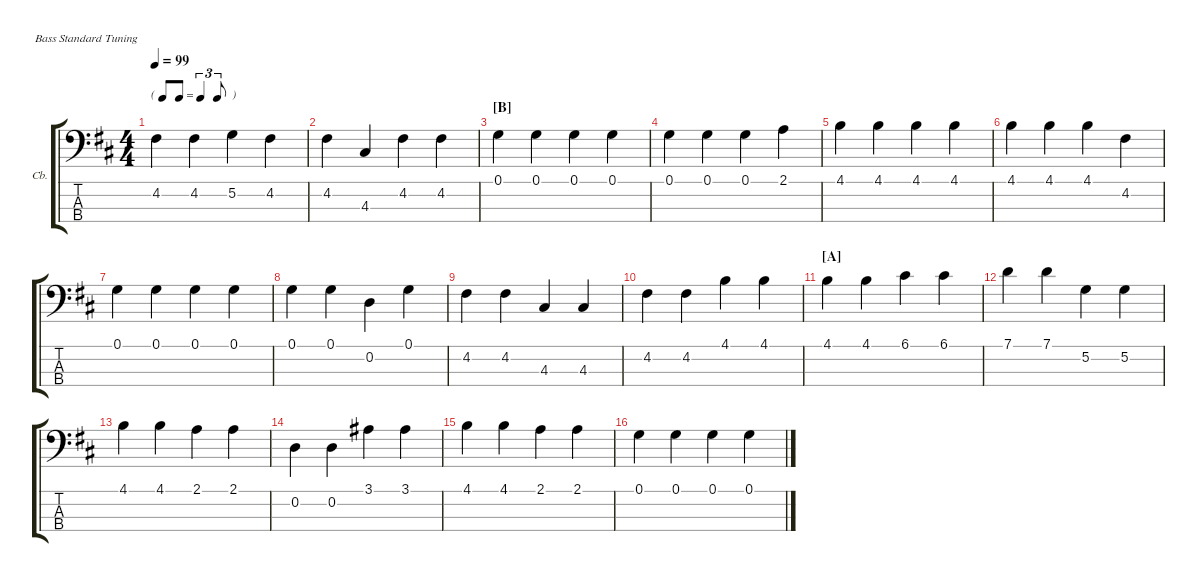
\defaultSystemsLayout 4
\hideDynamics
\bracketExtendMode groupsimilarinstruments
\firstSystemTrackNameOrientation horizontal
\otherSystemsTrackNameOrientation horizontal
\track ("Contrabass" "Cb.") {instrument acousticbass}
\staff {score tabs}
\tuning (G2 D2 A1 E1)
\ts (4 4)
\tf triplet8th
\tempo 99
\clef f4
\ks d
4.2.4{dy mp} 4.2.4 5.2.4 4.2.4 |
4.2.4 4.3.4 4.2.4 4.2.4 |
\section ("B" "")
0.1.4 0.1.4 0.1.4 0.1.4 |
0.1.4 0.1.4 0.1.4 2.1.4 |
4.1.4 4.1.4 4.1.4 4.1.4 |
4.1.4 4.1.4 4.1.4 4.2.4 |
0.1.4 0.1.4 0.1.4 0.1.4 |
0.1.4 0.1.4 0.2.4 0.1.4 |
4.2.4 4.2.4 4.3.4 4.3.4 |
4.2.4 4.2.4 4.1.4 4.1.4 |
\section ("A" "")
4.1.4 4.1.4 6.1.4 6.1.4 |
7.1.4 7.1.4 5.2.4 5.2.4 |
4.1.4 4.1.4 2.1.4 2.1.4 |
0.2.4 0.2.4 3.1.4 3.1.4 |
4.1.4 4.1.4 2.1.4 2.1.4 |
\tempo (99 0.5 hide)
0.1.4 0.1.4 0.1.4 0.1.4
